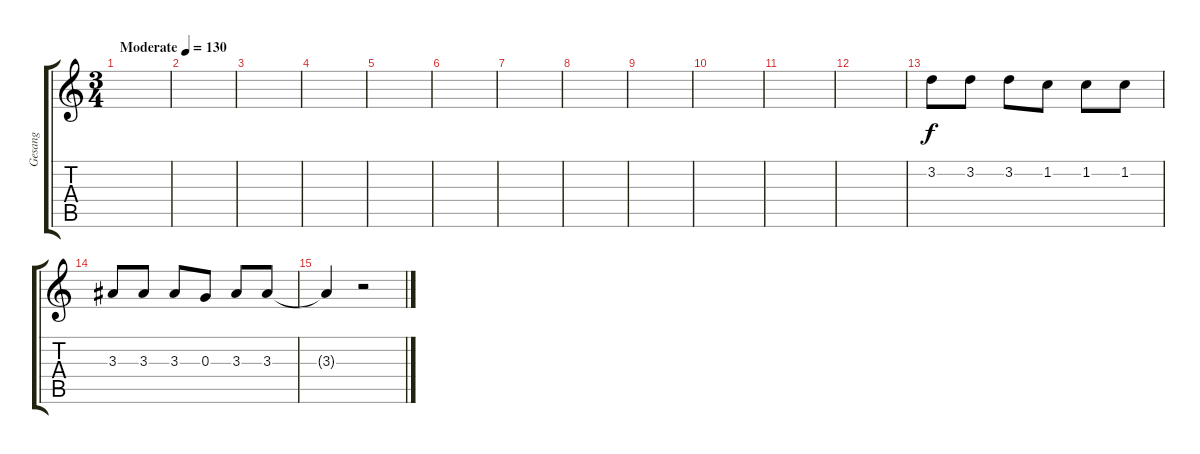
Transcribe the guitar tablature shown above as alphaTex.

\track ("Gesang" "Gesang") {instrument acousticguitarsteel}
\staff {score tabs}
\tuning (E4 B3 G3 D3 A2 E2) {hide}
\ts (3 4)
\tempo (130 "Moderate")
\clef g2
\ks c
|
|
|
|
|
|
|
|
|
|
|
|
3.2.8 3.2.8 3.2.8 1.2.8 1.2.8 1.2.8 |
3.3.8 3.3.8 3.3.8 0.3.8 3.3.8 3.3.8 |
3.3{t}.4 r.2
